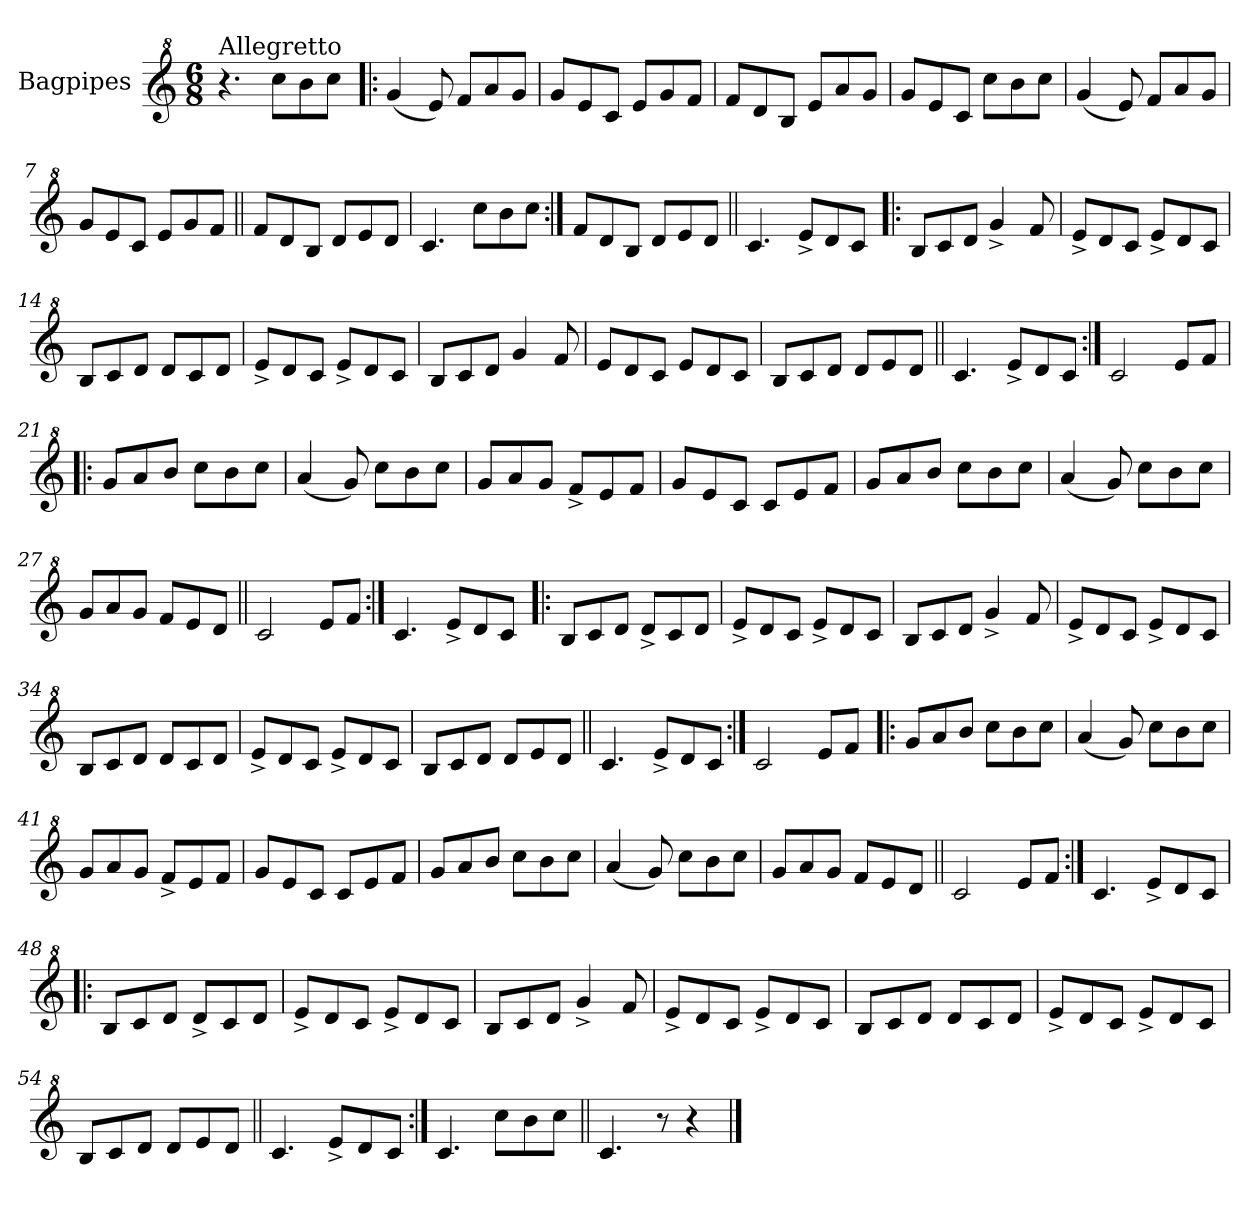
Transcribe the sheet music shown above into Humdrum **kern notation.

**kern
*part1
*staff1
*I"Bagpipes
*I'Bag
*clefG^2
*k[]
*C:
*M6/8
=1
!LO:TX:a:t=Allegretto
4.r
8ccc\L
8bb\
8ccc\J
=2!|:
(4gg/
8ee/)
8ff/L
8aa/
8gg/J
=3
8gg/L
8ee/
8cc/J
8ee/L
8gg/
8ff/J
=4
8ff/L
8dd/
8b/J
8ee/L
8aa/
8gg/J
=5
8gg/L
8ee/
8cc/J
8ccc\L
8bb\
8ccc\J
=6
(4gg/
8ee/)
8ff/L
8aa/
8gg/J
=7
8gg/L
8ee/
8cc/J
8ee/L
8gg/
8ff/J
!!LO:LB:g=z
=8||
8ff/L
8dd/
8b/J
8dd/L
8ee/
8dd/J
=9
4.cc/
8ccc\L
8bb\
8ccc\J
=10:|!
8ff/L
8dd/
8b/J
8dd/L
8ee/
8dd/J
=11||
4.cc/
8ee^/L
8dd/
8cc/J
=12!|:
8b/L
8cc/
8dd/J
4gg^/
8ff/
=13
8ee^/L
8dd/
8cc/J
8ee^/L
8dd/
8cc/J
=14
8b/L
8cc/
8dd/J
8dd/L
8cc/
8dd/J
!!LO:LB:g=z
=15
8ee^/L
8dd/
8cc/J
8ee^/L
8dd/
8cc/J
=16
8b/L
8cc/
8dd/J
4gg/
8ff/
=17
8ee/L
8dd/
8cc/J
8ee/L
8dd/
8cc/J
=18
8b/L
8cc/
8dd/J
8dd/L
8ee/
8dd/J
=19||
4.cc/
8ee^/L
8dd/
8cc/J
=20:|!
2cc/
8ee/L
8ff/J
=21!|:
8gg/L
8aa/
8bb/J
8ccc\L
8bb\
8ccc\J
=22
(4aa/
8gg/)
8ccc\L
8bb\
8ccc\J
!!LO:LB:g=z
=23
8gg/L
8aa/
8gg/J
8ff^/L
8ee/
8ff/J
=24
8gg/L
8ee/
8cc/J
8cc/L
8ee/
8ff/J
=25
8gg/L
8aa/
8bb/J
8ccc\L
8bb\
8ccc\J
=26
(4aa/
8gg/)
8ccc\L
8bb\
8ccc\J
=27
8gg/L
8aa/
8gg/J
8ff/L
8ee/
8dd/J
=28||
2cc/
8ee/L
8ff/J
=29:|!
4.cc/
8ee^/L
8dd/
8cc/J
=30!|:
8b/L
8cc/
8dd/J
8dd^/L
8cc/
8dd/J
!!LO:LB:g=z
=31
8ee^/L
8dd/
8cc/J
8ee^/L
8dd/
8cc/J
=32
8b/L
8cc/
8dd/J
4gg^/
8ff/
=33
8ee^/L
8dd/
8cc/J
8ee^/L
8dd/
8cc/J
=34
8b/L
8cc/
8dd/J
8dd/L
8cc/
8dd/J
=35
8ee^/L
8dd/
8cc/J
8ee^/L
8dd/
8cc/J
=36
8b/L
8cc/
8dd/J
8dd/L
8ee/
8dd/J
=37||
4.cc/
8ee^/L
8dd/
8cc/J
=38:|!
2cc/
8ee/L
8ff/J
!!LO:LB:g=z
=39!|:
8gg/L
8aa/
8bb/J
8ccc\L
8bb\
8ccc\J
=40
(4aa/
8gg/)
8ccc\L
8bb\
8ccc\J
=41
8gg/L
8aa/
8gg/J
8ff^/L
8ee/
8ff/J
=42
8gg/L
8ee/
8cc/J
8cc/L
8ee/
8ff/J
=43
8gg/L
8aa/
8bb/J
8ccc\L
8bb\
8ccc\J
=44
(4aa/
8gg/)
8ccc\L
8bb\
8ccc\J
=45
8gg/L
8aa/
8gg/J
8ff/L
8ee/
8dd/J
=46||
2cc/
8ee/L
8ff/J
!!LO:LB:g=z
=47:|!
4.cc/
8ee^/L
8dd/
8cc/J
=48!|:
8b/L
8cc/
8dd/J
8dd^/L
8cc/
8dd/J
=49
8ee^/L
8dd/
8cc/J
8ee^/L
8dd/
8cc/J
=50
8b/L
8cc/
8dd/J
4gg^/
8ff/
=51
8ee^/L
8dd/
8cc/J
8ee^/L
8dd/
8cc/J
=52
8b/L
8cc/
8dd/J
8dd/L
8cc/
8dd/J
=53
8ee^/L
8dd/
8cc/J
8ee^/L
8dd/
8cc/J
!!LO:LB:g=z
=54
8b/L
8cc/
8dd/J
8dd/L
8ee/
8dd/J
=55||
4.cc/
8ee^/L
8dd/
8cc/J
=56:|!
4.cc/
8ccc\L
8bb\
8ccc\J
=57||
4.cc/
8r
4r
==
*-
